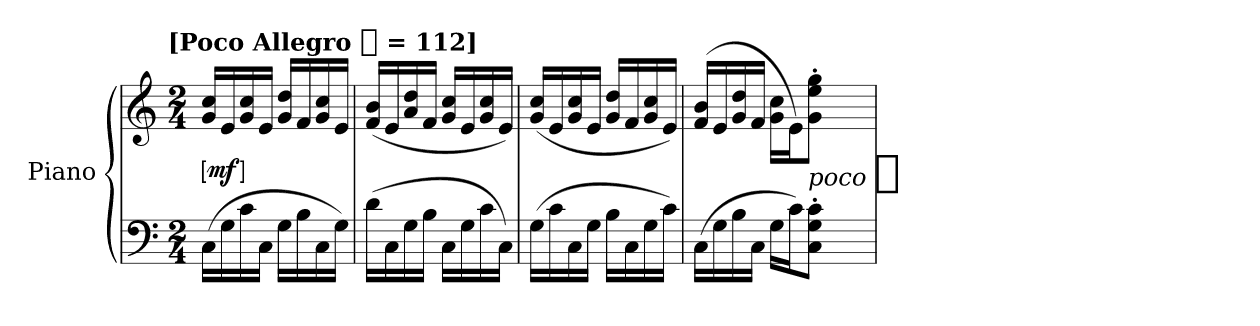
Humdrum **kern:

**kern	**kern	**dynam
*part1	*part1	*part1
*staff2	*staff1	*staff1/2
*I"Piano	*	*
*I'Pno.	*	*
*clefF4	*clefG2	*
*k[]	*k[]	*
*C:	*C:	*
!!LO:TX:omd:t=[Poco Allegro [quarter] = 112]
*M2/4	*M2/4	*
*MM112	*MM112	*
=1	=1	=1
!	!	!LO:DY:ed=brack
(16CLL	16g 16ccLL	mf
16G	16e	.
16c	16g 16cc	.
16CJJ	16eJJ	.
16GLL	16g 16ddLL	.
16B	16f	.
16C	16g 16cc	.
16GJJ)	16eJJ	.
=2	=2	=2
(16dLL	(16f 16bLL	.
16C	16e	.
16G	16a 16dd	.
16BJJ	16fJJ	.
16CLL	16g 16ccLL	.
16G	16e	.
16c	16g 16cc	.
16CJJ)	16eJJ)	.
=3	=3	=3
(16GLL	(16g 16ccLL	.
16c	16e	.
16C	16g 16cc	.
16GJJ	16eJJ	.
16BLL	16g 16ddLL	.
16C	16f	.
16G	16g 16cc	.
16cJJ)	16eJJ)	.
=4	=4	=4
(16CLL	(16f 16bLL	.
16G	16e	.
16B	16g 16dd	.
16CJJ	16fJJ	.
16GLL	16g 16ccLL	.
16cJ)	16eJ)	.
!	!	!LO:DY:t=poco %s
8C' 8G' 8c'J	8g' 8ee' 8gg'J	f
=	=	=
*-	*-	*-
